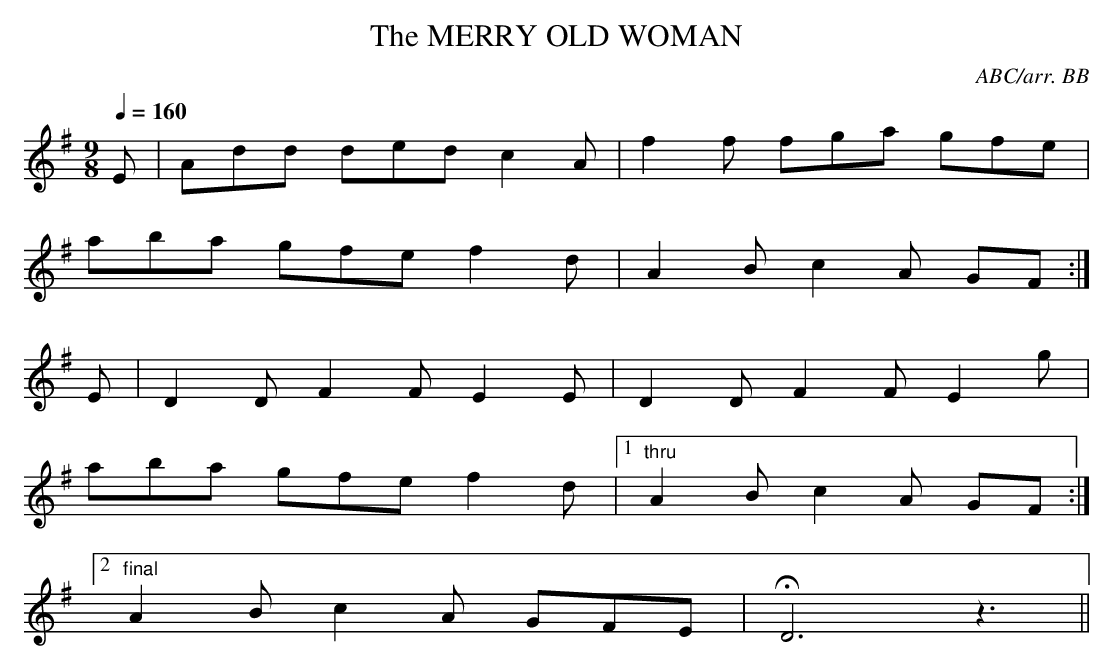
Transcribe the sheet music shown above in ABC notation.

X:1
T:MERRY OLD WOMAN, The
C:ABC/arr. BB
might be a misprinted first and second ending but it isn't.
Anyway I left it out (it's |D2D F2F GFE| and goes between
mm 5 and 6).
Q:1/4=160
Y:"Irish"
M:9/8
L:1/8
K:Dmix
E|Add ded c2A|f2f fga gfe|
aba gfe f2d|A2B c2A GF :|
E|D2D F2F E2E |D2D F2F E2g|
aba gfe f2d |1 "thru"A2B c2A GF :|
[2 "final" A2B c2A GFE|HD6z3||
